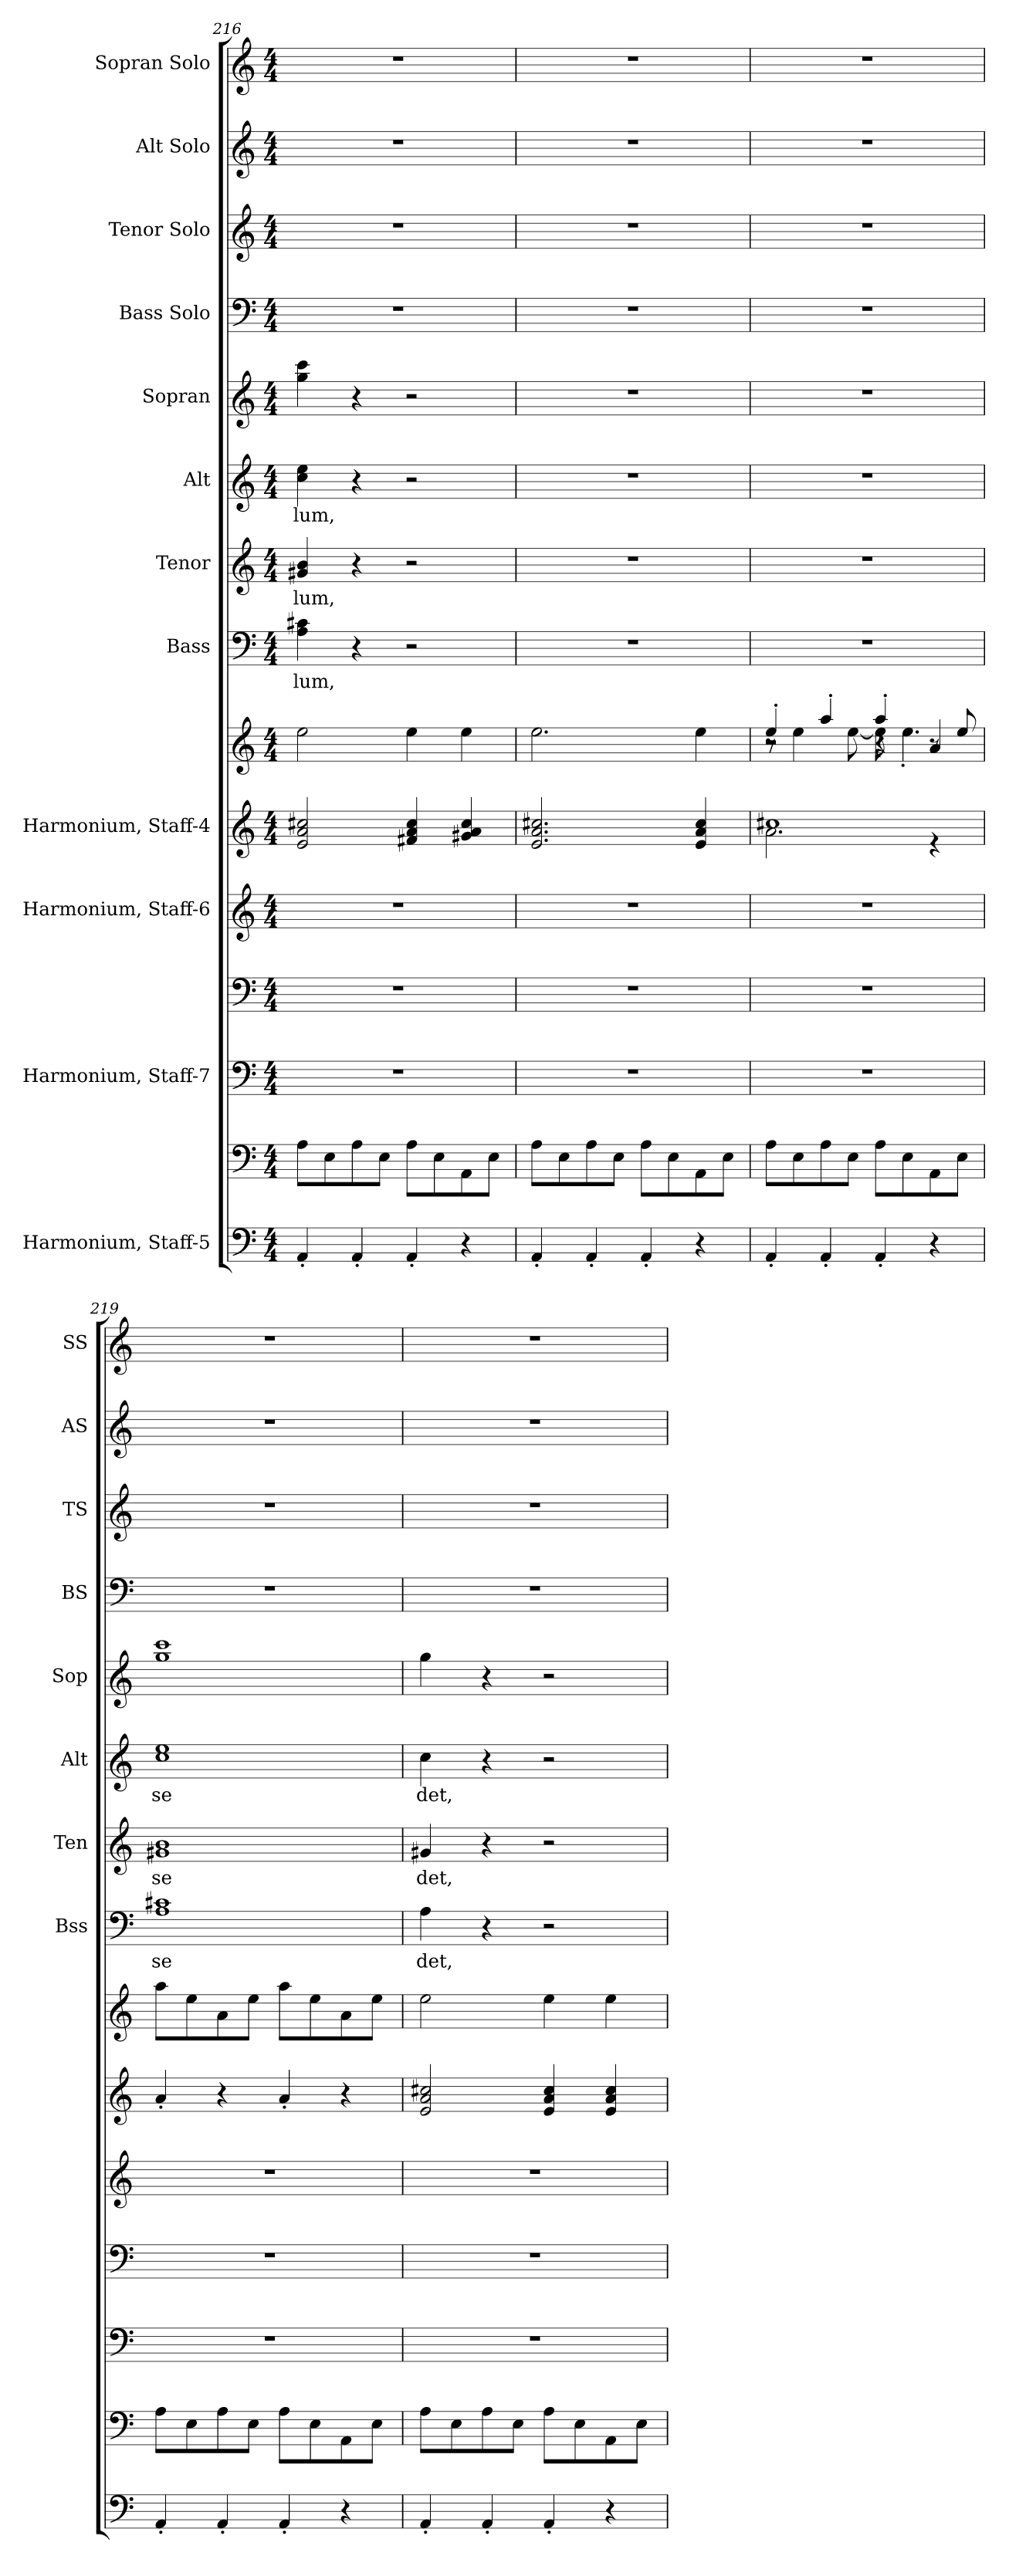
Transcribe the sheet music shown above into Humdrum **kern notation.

**kern	**kern	**kern	**kern	**kern	**kern	**kern	**kern	**text	**kern	**text	**kern	**text	**kern	**kern	**kern	**kern	**kern
*part12	*part12	*part11	*part11	*part10	*part9	*part9	*part8	*part8	*part7	*part7	*part6	*part6	*part5	*part4	*part3	*part2	*part1
*staff15	*staff14	*staff13	*staff12	*staff11	*staff10	*staff9	*staff8	*staff8	*staff7	*staff7	*staff6	*staff6	*staff5	*staff4	*staff3	*staff2	*staff1
*I"Harmonium, Staff-5	*	*I"Harmonium, Staff-7	*	*I"Harmonium, Staff-6	*I"Harmonium, Staff-4	*	*I"Bass	*	*I"Tenor	*	*I"Alt	*	*I"Sopran	*I"Bass Solo	*I"Tenor Solo	*I"Alt Solo	*I"Sopran Solo
*	*	*	*	*	*	*	*I'Bss	*	*I'Ten	*	*I'Alt	*	*I'Sop	*I'BS	*I'TS	*I'AS	*I'SS
*clefF4	*clefF4	*clefF4	*clefF4	*clefG2	*clefG2	*clefG2	*clefF4	*	*clefG2	*	*clefG2	*	*clefG2	*clefF4	*clefG2	*clefG2	*clefG2
*	*	*	*	*	*	*	*	*	*ITrd4c7	*	*ITrd2c3	*	*ITrd2c3	*	*ITrd4c7	*	*ITrd2c3
*k[]	*k[]	*k[]	*k[]	*k[]	*k[]	*k[]	*k[]	*	*k[b-]	*	*k[f#c#g#]	*	*k[f#c#g#]	*k[]	*k[b-]	*k[]	*k[f#c#g#]
*M4/4	*M4/4	*M4/4	*M4/4	*M4/4	*M4/4	*M4/4	*M4/4	*	*M4/4	*	*M4/4	*	*M4/4	*M4/4	*M4/4	*M4/4	*M4/4
=216	=216	=216	=216	=216	=216	=216	=216	=216	=216	=216	=216	=216	=216	=216	=216	=216	=216
4AA'/	8A\L	1r	1r	1r	2e/ 2a/ 2cc#X/	2ee\	4A\ 4c#X\	lum,	4c#X/ 4e/	lum,	4a\ 4cc#\	lum,	4ee\ 4aa\	1r	1r	1r	1r
.	8E\	.	.	.	.	.	.	.	.	.	.	.	.	.	.	.	.
4AA'/	8A\	.	.	.	.	.	4r	.	4r	.	4r	.	4r	.	.	.	.
.	8E\J	.	.	.	.	.	.	.	.	.	.	.	.	.	.	.	.
4AA'/	8A\L	.	.	.	4f#X/ 4a/ 4cc#/	4ee\	2r	.	2r	.	2r	.	2r	.	.	.	.
.	8E\	.	.	.	.	.	.	.	.	.	.	.	.	.	.	.	.
4r	8AA\	.	.	.	4g#X/ 4a/ 4cc#/	4ee\	.	.	.	.	.	.	.	.	.	.	.
.	8E\J	.	.	.	.	.	.	.	.	.	.	.	.	.	.	.	.
=217	=217	=217	=217	=217	=217	=217	=217	=217	=217	=217	=217	=217	=217	=217	=217	=217	=217
4AA'/	8A\L	1r	1r	1r	2.e/ 2.a/ 2.cc#X/	2.ee\	1r	.	1r	.	1r	.	1r	1r	1r	1r	1r
.	8E\	.	.	.	.	.	.	.	.	.	.	.	.	.	.	.	.
4AA'/	8A\	.	.	.	.	.	.	.	.	.	.	.	.	.	.	.	.
.	8E\J	.	.	.	.	.	.	.	.	.	.	.	.	.	.	.	.
4AA'/	8A\L	.	.	.	.	.	.	.	.	.	.	.	.	.	.	.	.
.	8E\	.	.	.	.	.	.	.	.	.	.	.	.	.	.	.	.
4r	8AA\	.	.	.	4e/ 4a/ 4cc#/	4ee\	.	.	.	.	.	.	.	.	.	.	.
.	8E\J	.	.	.	.	.	.	.	.	.	.	.	.	.	.	.	.
=218	=218	=218	=218	=218	=218	=218	=218	=218	=218	=218	=218	=218	=218	=218	=218	=218	=218
*	*	*	*	*	*^	*^	*	*	*	*	*	*	*	*	*	*	*
*	*	*	*	*	*	*	*	*^	*	*	*	*	*	*	*	*	*	*	*
4AA'/	8A\L	1r	1r	1r	1cc#X	2.a\	4ee'/	8r	2r	1r	.	1r	.	1r	.	1r	1r	1r	1r	1r
.	8E\	.	.	.	.	.	.	4ee\	.	.	.	.	.	.	.	.	.	.	.	.
4AA'/	8A\	.	.	.	.	.	4aa'/	.	.	.	.	.	.	.	.	.	.	.	.	.
.	8E\J	.	.	.	.	.	.	[8ee\	.	.	.	.	.	.	.	.	.	.	.	.
4AA'/	8A\L	.	.	.	.	.	4aa'/	8ee\]	4r	.	.	.	.	.	.	.	.	.	.	.
.	8E\	.	.	.	.	.	.	4.ee'\	.	.	.	.	.	.	.	.	.	.	.	.
4r	8AA\	.	.	.	.	4r	8r	.	4a/	.	.	.	.	.	.	.	.	.	.	.
.	8E\J	.	.	.	.	.	8ee/	.	.	.	.	.	.	.	.	.	.	.	.	.
*	*	*	*	*	*v	*v	*	*	*	*	*	*	*	*	*	*	*	*	*	*
*	*	*	*	*	*	*v	*v	*v	*	*	*	*	*	*	*	*	*	*	*
=219	=219	=219	=219	=219	=219	=219	=219	=219	=219	=219	=219	=219	=219	=219	=219	=219	=219
4AA'/	8A\L	1r	1r	1r	4a'/	8aa\L	1A 1c#X	se	1c#X 1e	se	1a 1cc#	se	1ee 1aa	1r	1r	1r	1r
.	8E\	.	.	.	.	8ee\	.	.	.	.	.	.	.	.	.	.	.
4AA'/	8A\	.	.	.	4r	8a\	.	.	.	.	.	.	.	.	.	.	.
.	8E\J	.	.	.	.	8ee\J	.	.	.	.	.	.	.	.	.	.	.
4AA'/	8A\L	.	.	.	4a'/	8aa\L	.	.	.	.	.	.	.	.	.	.	.
.	8E\	.	.	.	.	8ee\	.	.	.	.	.	.	.	.	.	.	.
4r	8AA\	.	.	.	4r	8a\	.	.	.	.	.	.	.	.	.	.	.
.	8E\J	.	.	.	.	8ee\J	.	.	.	.	.	.	.	.	.	.	.
=220	=220	=220	=220	=220	=220	=220	=220	=220	=220	=220	=220	=220	=220	=220	=220	=220	=220
4AA'/	8A\L	1r	1r	1r	2e/ 2a/ 2cc#X/	2ee\	4A\	det,	4c#X/	det,	4a\	det,	4ee\	1r	1r	1r	1r
.	8E\	.	.	.	.	.	.	.	.	.	.	.	.	.	.	.	.
4AA'/	8A\	.	.	.	.	.	4r	.	4r	.	4r	.	4r	.	.	.	.
.	8E\J	.	.	.	.	.	.	.	.	.	.	.	.	.	.	.	.
4AA'/	8A\L	.	.	.	4e/ 4a/ 4cc#/	4ee\	2r	.	2r	.	2r	.	2r	.	.	.	.
.	8E\	.	.	.	.	.	.	.	.	.	.	.	.	.	.	.	.
4r	8AA\	.	.	.	4e/ 4a/ 4cc#/	4ee\	.	.	.	.	.	.	.	.	.	.	.
.	8E\J	.	.	.	.	.	.	.	.	.	.	.	.	.	.	.	.
=	=	=	=	=	=	=	=	=	=	=	=	=	=	=	=	=	=
*-	*-	*-	*-	*-	*-	*-	*-	*-	*-	*-	*-	*-	*-	*-	*-	*-	*-
